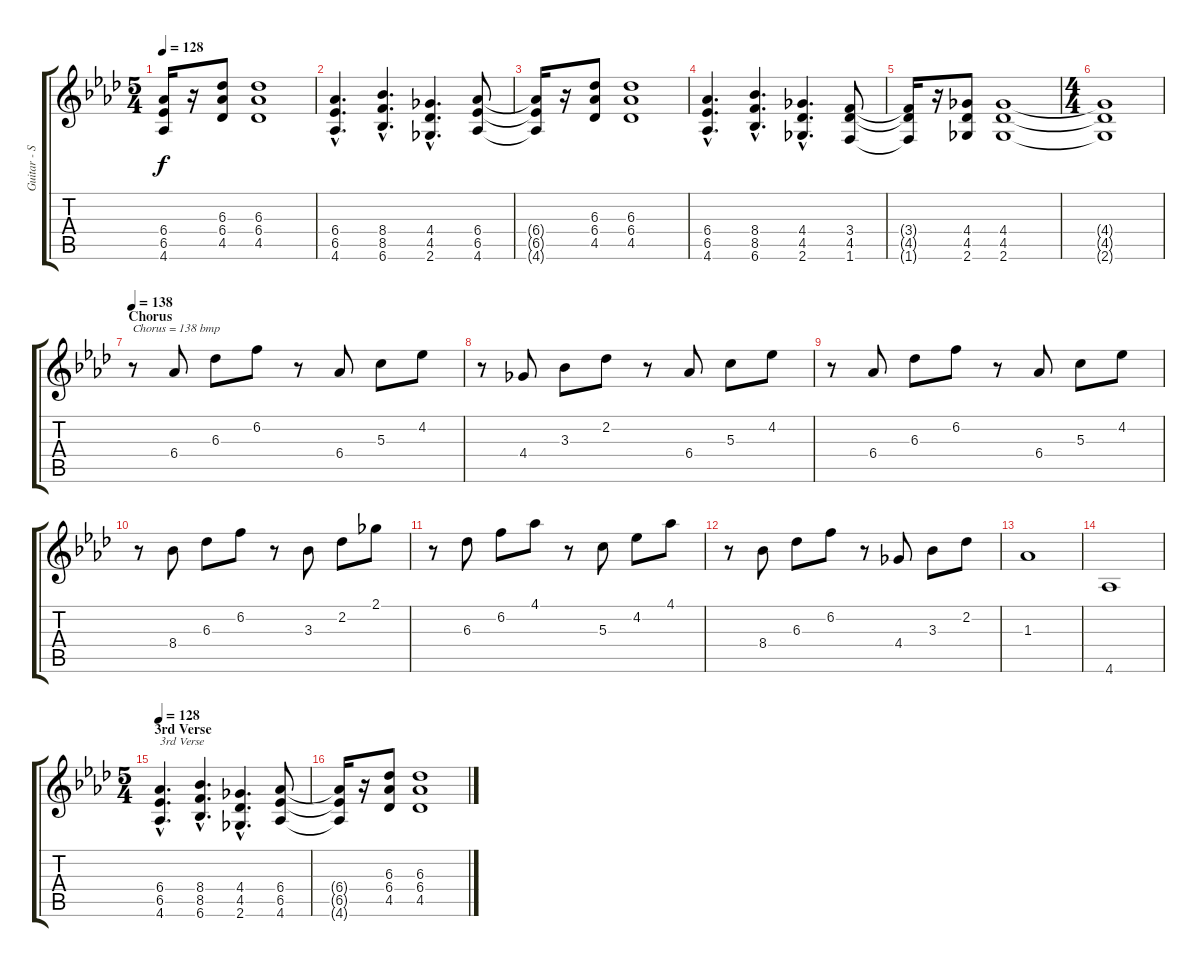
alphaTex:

\track ("Guitar - Steve Howe" "Guitar - S") {instrument overdrivenguitar}
\staff {score tabs}
\tuning (E4 B3 G3 D3 A2 E2) {hide}
\ts (5 4)
\tempo 128
\clef g2
\ks ab
(6.4{t} 6.5{t} 4.6{t}).16{dy f} r.16 (6.3 6.4 4.5).8 (6.3 6.4 4.5).1 |
(6.4{hac} 6.5{hac} 4.6{hac}).4{d} (8.4{hac} 8.5{hac} 6.6{hac}).4{d} (4.4{hac} 4.5{hac} 2.6{hac}).4{d} (6.4 6.5 4.6).8 |
(6.4{t} 6.5{t} 4.6{t}).16 r.16 (6.3 6.4 4.5).8 (6.3 6.4 4.5).1 |
(6.4{hac} 6.5{hac} 4.6{hac}).4{d} (8.4{hac} 8.5{hac} 6.6{hac}).4{d} (4.4{hac} 4.5{hac} 2.6{hac}).4{d} (3.4 4.5 1.6).8 |
(3.4{t} 4.5{t} 1.6{t}).16 r.16 (4.4 4.5 2.6).8 (4.4 4.5 2.6).1 |
\ts (4 4)
(4.4{t} 4.5{t} 2.6{t}).1 |
\section ("" "Chorus")
\tempo 138
r.8{txt "Chorus = 138 bmp"} 6.4.8 6.3.8 6.2.8 r.8 6.4.8 5.3.8 4.2.8 |
r.8 4.4.8 3.3.8 2.2.8 r.8 6.4.8 5.3.8 4.2.8 |
r.8 6.4.8 6.3.8 6.2.8 r.8 6.4.8 5.3.8 4.2.8 |
r.8 8.4.8 6.3.8 6.2.8 r.8 3.3.8 2.2.8 2.1.8 |
r.8 6.3.8 6.2.8 4.1.8 r.8 5.3.8 4.2.8 4.1.8 |
r.8 8.4.8 6.3.8 6.2.8 r.8 4.4.8 3.3.8 2.2.8 |
1.3.1 |
4.6.1 |
\ts (5 4)
\section ("" "3rd Verse")
\tempo 128
(6.4{hac} 6.5{hac} 4.6{hac}).4{d txt "3rd Verse"} (8.4{hac} 8.5{hac} 6.6{hac}).4{d} (4.4{hac} 4.5{hac} 2.6{hac}).4{d} (6.4 6.5 4.6).8 |
(6.4{t} 6.5{t} 4.6{t}).16 r.16 (6.3 6.4 4.5).8 (6.3 6.4 4.5).1
